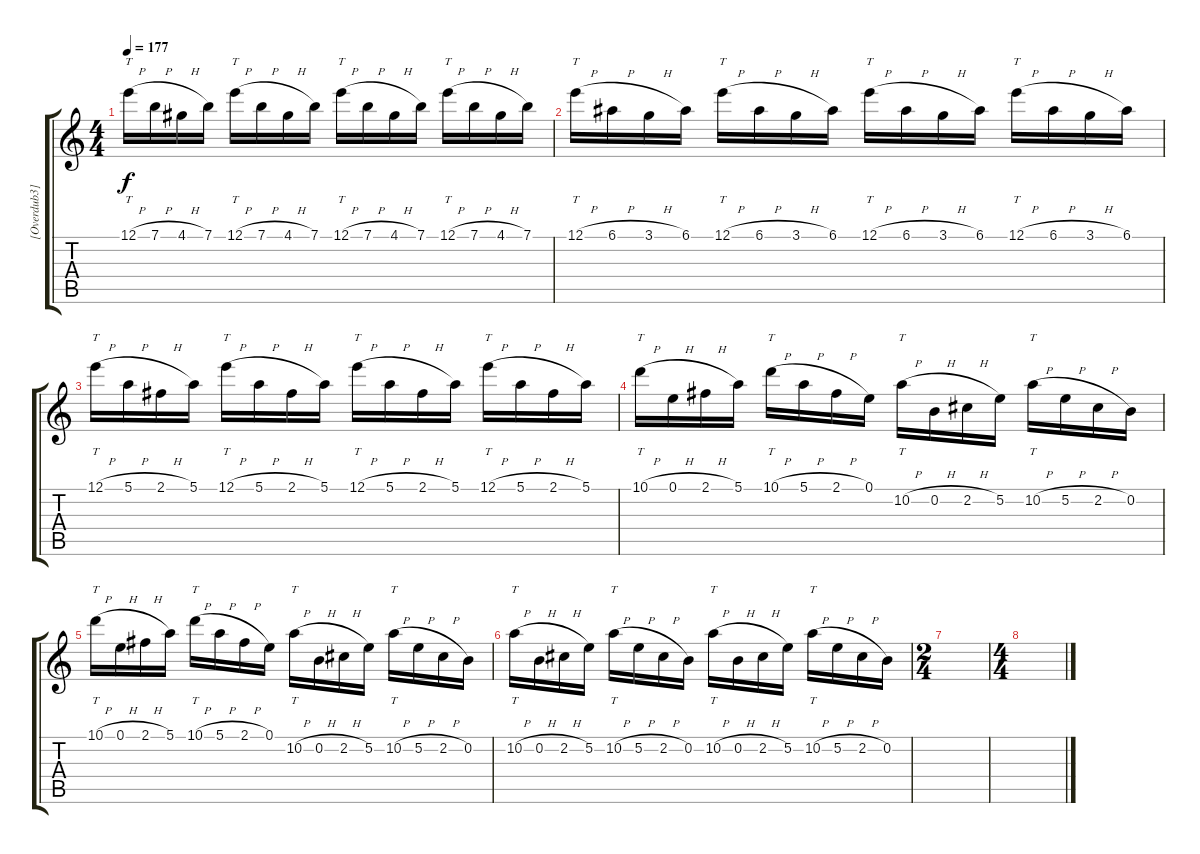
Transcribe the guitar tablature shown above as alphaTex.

\track ("[Overdub3]" "[Overdub3]") {instrument distortionguitar}
\staff {score tabs}
\tuning (E4 B3 G3 D3 A2 E2) {hide}
\ts (4 4)
\tempo 177
\clef g2
\ks c
12.1{h}.16{tt dy f} 7.1{h}.16 4.1{h}.16 7.1.16 12.1{h}.16{tt} 7.1{h}.16 4.1{h}.16 7.1.16 12.1{h}.16{tt} 7.1{h}.16 4.1{h}.16 7.1.16 12.1{h}.16{tt} 7.1{h}.16 4.1{h}.16 7.1.16 |
12.1{h}.16{tt} 6.1{h}.16 3.1{h}.16 6.1.16 12.1{h}.16{tt} 6.1{h}.16 3.1{h}.16 6.1.16 12.1{h}.16{tt} 6.1{h}.16 3.1{h}.16 6.1.16 12.1{h}.16{tt} 6.1{h}.16 3.1{h}.16 6.1.16 |
12.1{h}.16{tt} 5.1{h}.16 2.1{h}.16 5.1.16 12.1{h}.16{tt} 5.1{h}.16 2.1{h}.16 5.1.16 12.1{h}.16{tt} 5.1{h}.16 2.1{h}.16 5.1.16 12.1{h}.16{tt} 5.1{h}.16 2.1{h}.16 5.1.16 |
10.1{h}.16{tt} 0.1{h}.16 2.1{h}.16 5.1.16 10.1{h}.16{tt} 5.1{h}.16 2.1{h}.16 0.1.16 10.2{h}.16{tt} 0.2{h}.16 2.2{h}.16 5.2.16 10.2{h}.16{tt} 5.2{h}.16 2.2{h}.16 0.2.16 |
10.1{h}.16{tt} 0.1{h}.16 2.1{h}.16 5.1.16 10.1{h}.16{tt} 5.1{h}.16 2.1{h}.16 0.1.16 10.2{h}.16{tt} 0.2{h}.16 2.2{h}.16 5.2.16 10.2{h}.16{tt} 5.2{h}.16 2.2{h}.16 0.2.16 |
10.2{h}.16{tt} 0.2{h}.16 2.2{h}.16 5.2.16 10.2{h}.16{tt} 5.2{h}.16 2.2{h}.16 0.2.16 10.2{h}.16{tt} 0.2{h}.16 2.2{h}.16 5.2.16 10.2{h}.16{tt} 5.2{h}.16 2.2{h}.16 0.2.16 |
\ts (2 4)
|
\ts (4 4)
